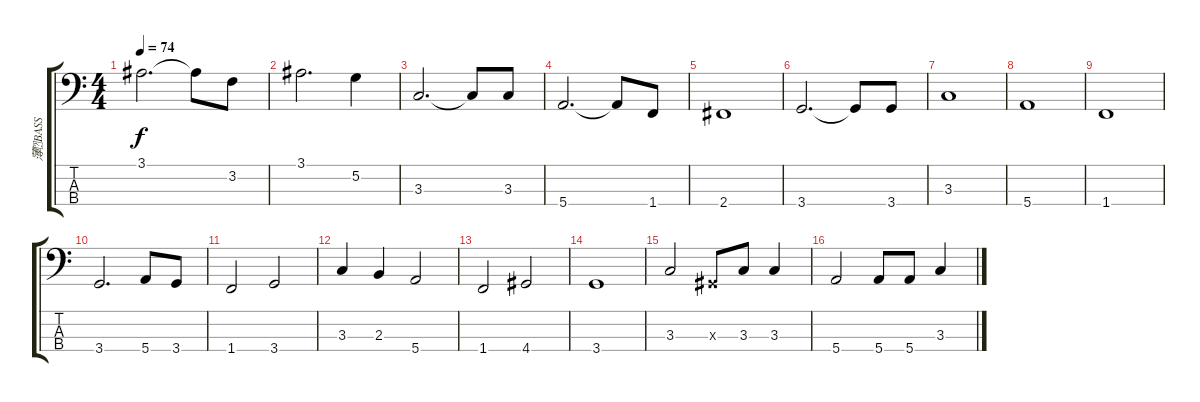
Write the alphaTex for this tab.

\track ("薄BASS" "薄BASS") {instrument electricbassfinger}
\staff {score tabs}
\tuning (G2 D2 A1 E1) {hide}
\ts (4 4)
\tempo 74
\clef f4
\ks c
3.1.2{d dy f} 3.1{t}.8 3.2.8 |
3.1.2{d} 5.2.4 |
3.3.2{d} 3.3{t}.8 3.3.8 |
5.4.2{d} 5.4{t}.8 1.4.8 |
2.4.1 |
3.4.2{d} 3.4{t}.8 3.4.8 |
3.3.1 |
5.4.1 |
1.4.1 |
3.4.2{d} 5.4.8 3.4.8 |
1.4.2 3.4.2 |
3.3.4 2.3.4 5.4.2 |
1.4.2 4.4.2 |
3.4.1 |
3.3.2 -1.3{x}.8 3.3.8 3.3.4 |
5.4.2 5.4.8 5.4.8 3.3.4
